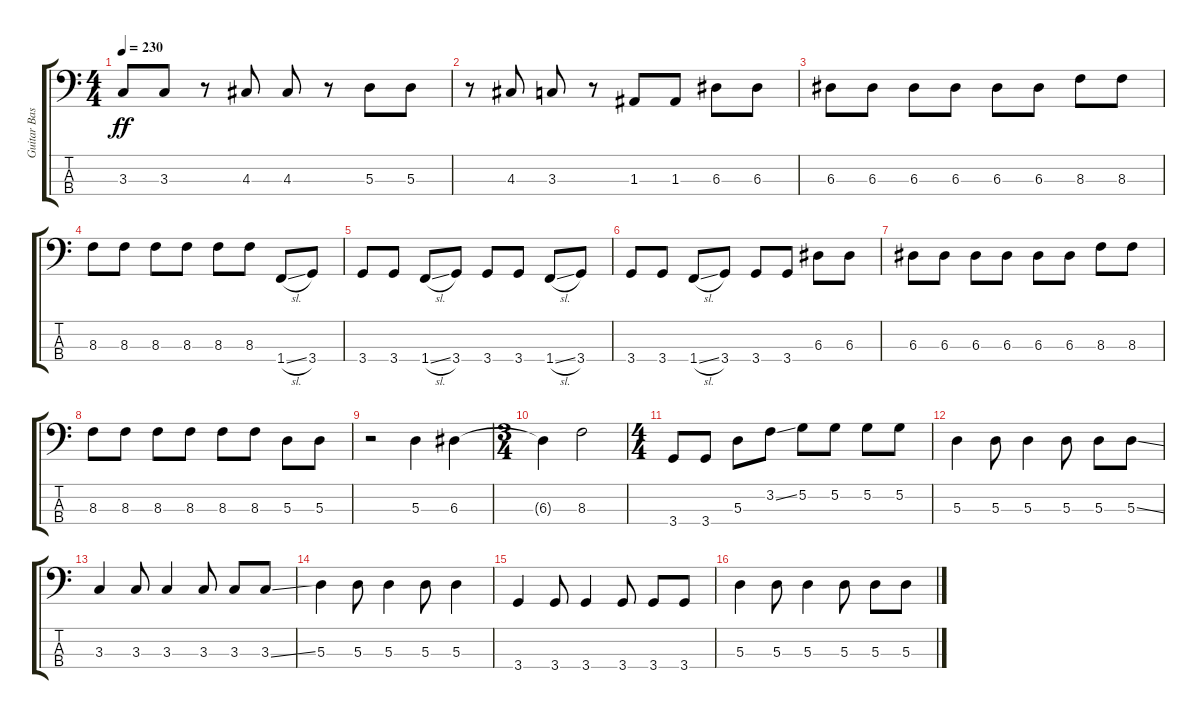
\track ("Guitar Bass : Akiyama Mio - Tan" "Guitar Bas") {instrument electricbasspick}
\staff {score tabs}
\tuning (G2 D2 A1 E1) {hide}
\ts (4 4)
\tempo 230
\clef f4
\ks c
3.3.8{dy ff} 3.3.8 r.8 4.3.8 4.3.8 r.8 5.3.8 5.3.8 |
r.8 4.3.8 3.3.8 r.8 1.3.8 1.3.8 6.3.8 6.3.8 |
6.3.8 6.3.8 6.3.8 6.3.8 6.3.8 6.3.8 8.3.8 8.3.8 |
8.3.8 8.3.8 8.3.8 8.3.8 8.3.8 8.3.8 1.4{sl}.8 3.4.8 |
3.4.8 3.4.8 1.4{sl}.8 3.4.8 3.4.8 3.4.8 1.4{sl}.8 3.4.8 |
3.4.8 3.4.8 1.4{sl}.8 3.4.8 3.4.8 3.4.8 6.3.8 6.3.8 |
6.3.8 6.3.8 6.3.8 6.3.8 6.3.8 6.3.8 8.3.8 8.3.8 |
8.3.8 8.3.8 8.3.8 8.3.8 8.3.8 8.3.8 5.3.8 5.3.8 |
r.2 5.3.4 6.3.4 |
\ts (3 4)
6.3{t}.4 8.3.2 |
\ts (4 4)
3.4.8 3.4.8 5.3.8 3.2{ss}.8 5.2.8 5.2.8 5.2.8 5.2.8 |
5.3.4 5.3.8 5.3.4 5.3.8 5.3.8 5.3{ss}.8 |
3.3.4 3.3.8 3.3.4 3.3.8 3.3.8 3.3{ss}.8 |
5.3.4 5.3.8 5.3.4 5.3.8 5.3.4 |
3.4.4 3.4.8 3.4.4 3.4.8 3.4.8 3.4.8 |
5.3.4 5.3.8 5.3.4 5.3.8 5.3.8 5.3{ss}.8
